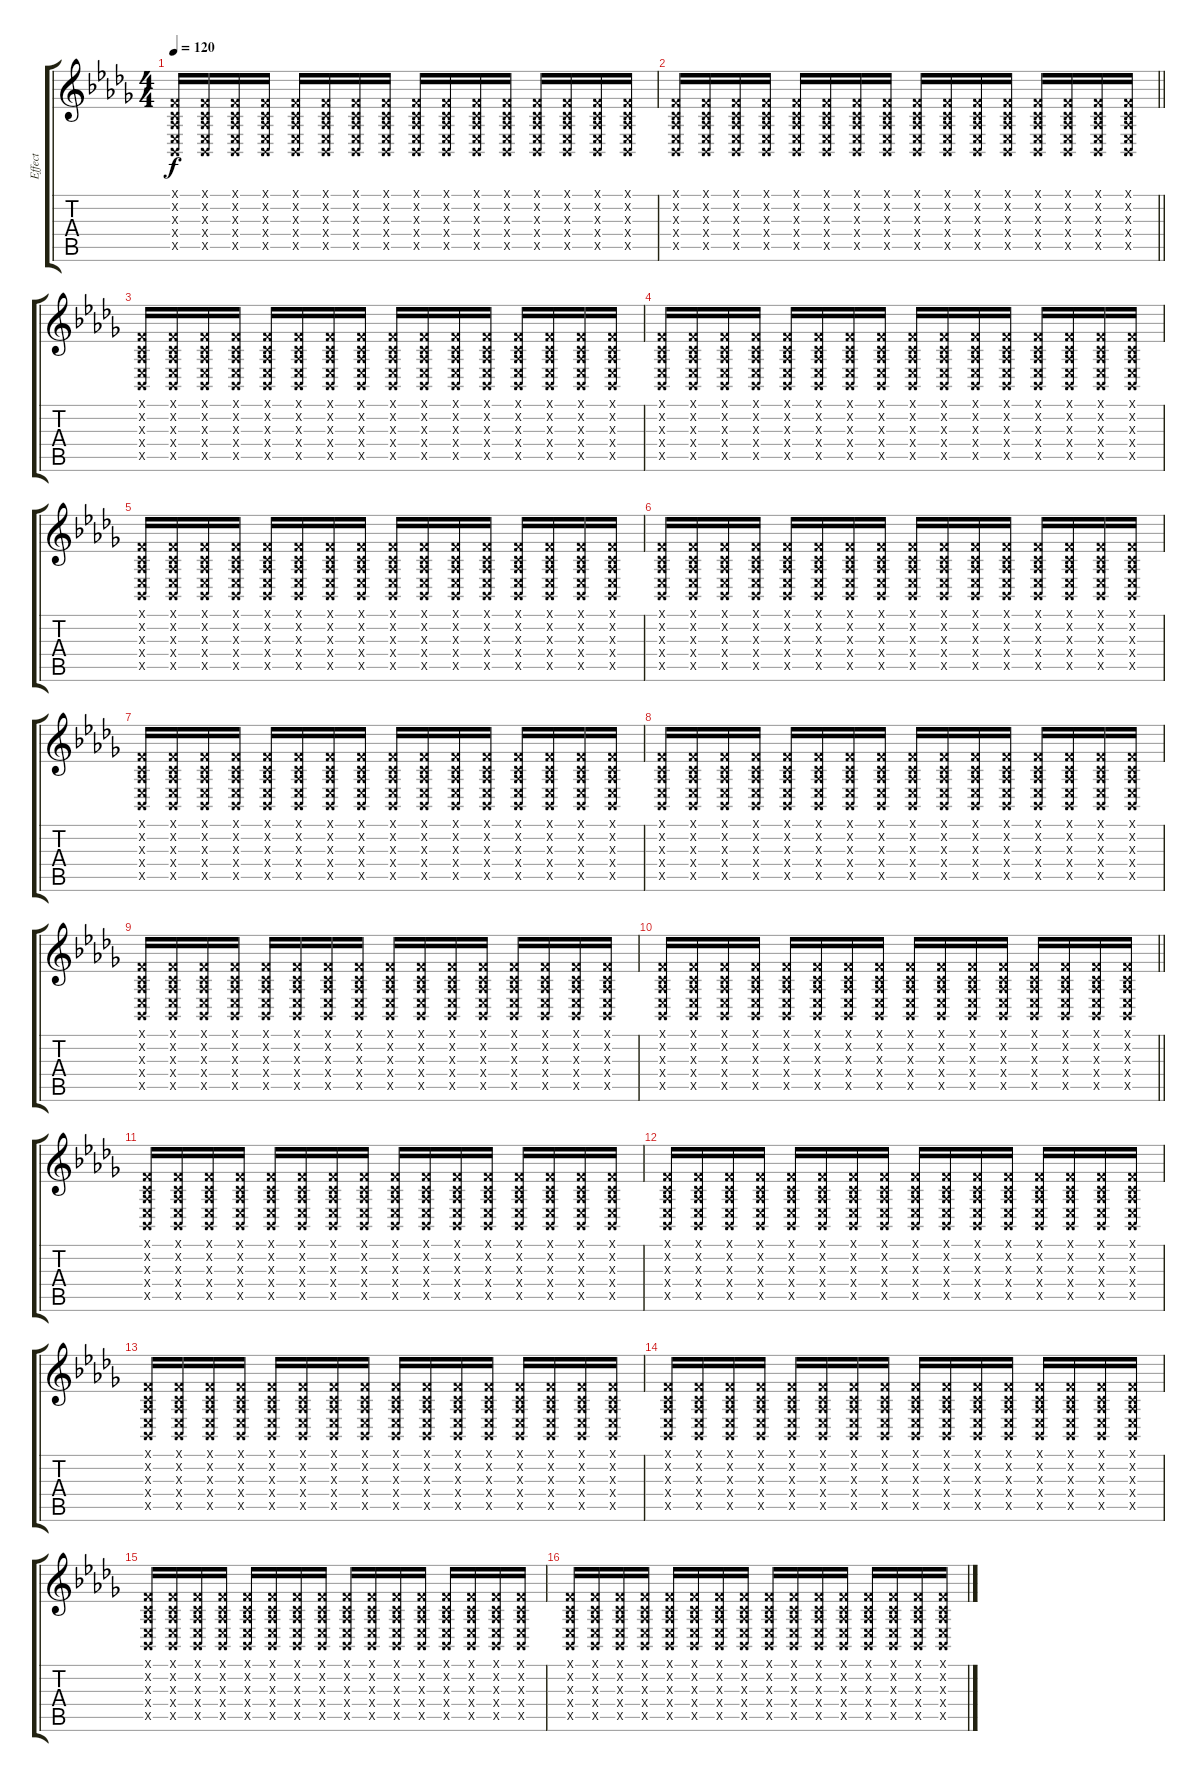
\track ("Effect" "Effect") {instrument guitarfretnoise}
\staff {score tabs}
\tuning (E4 B3 G3 D3 A2 E2) {hide}
\ts (4 4)
\tempo 120
\clef g2
\ks db
(1.1{x} 1.2{x} 1.3{x} 1.4{x} 1.5{x}).16{dy f} (1.1{x} 1.2{x} 1.3{x} 1.4{x} 1.5{x}).16 (1.1{x} 1.2{x} 1.3{x} 1.4{x} 1.5{x}).16 (1.1{x} 1.2{x} 1.3{x} 1.4{x} 1.5{x}).16 (1.1{x} 1.2{x} 1.3{x} 1.4{x} 1.5{x}).16 (1.1{x} 1.2{x} 1.3{x} 1.4{x} 1.5{x}).16 (1.1{x} 1.2{x} 1.3{x} 1.4{x} 1.5{x}).16 (1.1{x} 1.2{x} 1.3{x} 1.4{x} 1.5{x}).16 (1.1{x} 1.2{x} 1.3{x} 1.4{x} 1.5{x}).16 (1.1{x} 1.2{x} 1.3{x} 1.4{x} 1.5{x}).16 (1.1{x} 1.2{x} 1.3{x} 1.4{x} 1.5{x}).16 (1.1{x} 1.2{x} 1.3{x} 1.4{x} 1.5{x}).16 (1.1{x} 1.2{x} 1.3{x} 1.4{x} 1.5{x}).16 (1.1{x} 1.2{x} 1.3{x} 1.4{x} 1.5{x}).16 (1.1{x} 1.2{x} 1.3{x} 1.4{x} 1.5{x}).16 (1.1{x} 1.2{x} 1.3{x} 1.4{x} 1.5{x}).16 |
\barLineRight lightlight
(1.1{x} 1.2{x} 1.3{x} 1.4{x} 1.5{x}).16 (1.1{x} 1.2{x} 1.3{x} 1.4{x} 1.5{x}).16 (1.1{x} 1.2{x} 1.3{x} 1.4{x} 1.5{x}).16 (1.1{x} 1.2{x} 1.3{x} 1.4{x} 1.5{x}).16 (1.1{x} 1.2{x} 1.3{x} 1.4{x} 1.5{x}).16 (1.1{x} 1.2{x} 1.3{x} 1.4{x} 1.5{x}).16 (1.1{x} 1.2{x} 1.3{x} 1.4{x} 1.5{x}).16 (1.1{x} 1.2{x} 1.3{x} 1.4{x} 1.5{x}).16 (1.1{x} 1.2{x} 1.3{x} 1.4{x} 1.5{x}).16 (1.1{x} 1.2{x} 1.3{x} 1.4{x} 1.5{x}).16 (1.1{x} 1.2{x} 1.3{x} 1.4{x} 1.5{x}).16 (1.1{x} 1.2{x} 1.3{x} 1.4{x} 1.5{x}).16 (1.1{x} 1.2{x} 1.3{x} 1.4{x} 1.5{x}).16 (1.1{x} 1.2{x} 1.3{x} 1.4{x} 1.5{x}).16 (1.1{x} 1.2{x} 1.3{x} 1.4{x} 1.5{x}).16 (1.1{x} 1.2{x} 1.3{x} 1.4{x} 1.5{x}).16 |
(1.1{x} 1.2{x} 1.3{x} 1.4{x} 1.5{x}).16 (1.1{x} 1.2{x} 1.3{x} 1.4{x} 1.5{x}).16 (1.1{x} 1.2{x} 1.3{x} 1.4{x} 1.5{x}).16 (1.1{x} 1.2{x} 1.3{x} 1.4{x} 1.5{x}).16 (1.1{x} 1.2{x} 1.3{x} 1.4{x} 1.5{x}).16 (1.1{x} 1.2{x} 1.3{x} 1.4{x} 1.5{x}).16 (1.1{x} 1.2{x} 1.3{x} 1.4{x} 1.5{x}).16 (1.1{x} 1.2{x} 1.3{x} 1.4{x} 1.5{x}).16 (1.1{x} 1.2{x} 1.3{x} 1.4{x} 1.5{x}).16 (1.1{x} 1.2{x} 1.3{x} 1.4{x} 1.5{x}).16 (1.1{x} 1.2{x} 1.3{x} 1.4{x} 1.5{x}).16 (1.1{x} 1.2{x} 1.3{x} 1.4{x} 1.5{x}).16 (1.1{x} 1.2{x} 1.3{x} 1.4{x} 1.5{x}).16 (1.1{x} 1.2{x} 1.3{x} 1.4{x} 1.5{x}).16 (1.1{x} 1.2{x} 1.3{x} 1.4{x} 1.5{x}).16 (1.1{x} 1.2{x} 1.3{x} 1.4{x} 1.5{x}).16 |
(1.1{x} 1.2{x} 1.3{x} 1.4{x} 1.5{x}).16 (1.1{x} 1.2{x} 1.3{x} 1.4{x} 1.5{x}).16 (1.1{x} 1.2{x} 1.3{x} 1.4{x} 1.5{x}).16 (1.1{x} 1.2{x} 1.3{x} 1.4{x} 1.5{x}).16 (1.1{x} 1.2{x} 1.3{x} 1.4{x} 1.5{x}).16 (1.1{x} 1.2{x} 1.3{x} 1.4{x} 1.5{x}).16 (1.1{x} 1.2{x} 1.3{x} 1.4{x} 1.5{x}).16 (1.1{x} 1.2{x} 1.3{x} 1.4{x} 1.5{x}).16 (1.1{x} 1.2{x} 1.3{x} 1.4{x} 1.5{x}).16 (1.1{x} 1.2{x} 1.3{x} 1.4{x} 1.5{x}).16 (1.1{x} 1.2{x} 1.3{x} 1.4{x} 1.5{x}).16 (1.1{x} 1.2{x} 1.3{x} 1.4{x} 1.5{x}).16 (1.1{x} 1.2{x} 1.3{x} 1.4{x} 1.5{x}).16 (1.1{x} 1.2{x} 1.3{x} 1.4{x} 1.5{x}).16 (1.1{x} 1.2{x} 1.3{x} 1.4{x} 1.5{x}).16 (1.1{x} 1.2{x} 1.3{x} 1.4{x} 1.5{x}).16 |
(1.1{x} 1.2{x} 1.3{x} 1.4{x} 1.5{x}).16 (1.1{x} 1.2{x} 1.3{x} 1.4{x} 1.5{x}).16 (1.1{x} 1.2{x} 1.3{x} 1.4{x} 1.5{x}).16 (1.1{x} 1.2{x} 1.3{x} 1.4{x} 1.5{x}).16 (1.1{x} 1.2{x} 1.3{x} 1.4{x} 1.5{x}).16 (1.1{x} 1.2{x} 1.3{x} 1.4{x} 1.5{x}).16 (1.1{x} 1.2{x} 1.3{x} 1.4{x} 1.5{x}).16 (1.1{x} 1.2{x} 1.3{x} 1.4{x} 1.5{x}).16 (1.1{x} 1.2{x} 1.3{x} 1.4{x} 1.5{x}).16 (1.1{x} 1.2{x} 1.3{x} 1.4{x} 1.5{x}).16 (1.1{x} 1.2{x} 1.3{x} 1.4{x} 1.5{x}).16 (1.1{x} 1.2{x} 1.3{x} 1.4{x} 1.5{x}).16 (1.1{x} 1.2{x} 1.3{x} 1.4{x} 1.5{x}).16 (1.1{x} 1.2{x} 1.3{x} 1.4{x} 1.5{x}).16 (1.1{x} 1.2{x} 1.3{x} 1.4{x} 1.5{x}).16 (1.1{x} 1.2{x} 1.3{x} 1.4{x} 1.5{x}).16 |
(1.1{x} 1.2{x} 1.3{x} 1.4{x} 1.5{x}).16 (1.1{x} 1.2{x} 1.3{x} 1.4{x} 1.5{x}).16 (1.1{x} 1.2{x} 1.3{x} 1.4{x} 1.5{x}).16 (1.1{x} 1.2{x} 1.3{x} 1.4{x} 1.5{x}).16 (1.1{x} 1.2{x} 1.3{x} 1.4{x} 1.5{x}).16 (1.1{x} 1.2{x} 1.3{x} 1.4{x} 1.5{x}).16 (1.1{x} 1.2{x} 1.3{x} 1.4{x} 1.5{x}).16 (1.1{x} 1.2{x} 1.3{x} 1.4{x} 1.5{x}).16 (1.1{x} 1.2{x} 1.3{x} 1.4{x} 1.5{x}).16{txt ""} (1.1{x} 1.2{x} 1.3{x} 1.4{x} 1.5{x}).16 (1.1{x} 1.2{x} 1.3{x} 1.4{x} 1.5{x}).16 (1.1{x} 1.2{x} 1.3{x} 1.4{x} 1.5{x}).16 (1.1{x} 1.2{x} 1.3{x} 1.4{x} 1.5{x}).16 (1.1{x} 1.2{x} 1.3{x} 1.4{x} 1.5{x}).16 (1.1{x} 1.2{x} 1.3{x} 1.4{x} 1.5{x}).16 (1.1{x} 1.2{x} 1.3{x} 1.4{x} 1.5{x}).16 |
(1.1{x} 1.2{x} 1.3{x} 1.4{x} 1.5{x}).16 (1.1{x} 1.2{x} 1.3{x} 1.4{x} 1.5{x}).16 (1.1{x} 1.2{x} 1.3{x} 1.4{x} 1.5{x}).16 (1.1{x} 1.2{x} 1.3{x} 1.4{x} 1.5{x}).16 (1.1{x} 1.2{x} 1.3{x} 1.4{x} 1.5{x}).16 (1.1{x} 1.2{x} 1.3{x} 1.4{x} 1.5{x}).16 (1.1{x} 1.2{x} 1.3{x} 1.4{x} 1.5{x}).16 (1.1{x} 1.2{x} 1.3{x} 1.4{x} 1.5{x}).16 (1.1{x} 1.2{x} 1.3{x} 1.4{x} 1.5{x}).16 (1.1{x} 1.2{x} 1.3{x} 1.4{x} 1.5{x}).16 (1.1{x} 1.2{x} 1.3{x} 1.4{x} 1.5{x}).16 (1.1{x} 1.2{x} 1.3{x} 1.4{x} 1.5{x}).16 (1.1{x} 1.2{x} 1.3{x} 1.4{x} 1.5{x}).16 (1.1{x} 1.2{x} 1.3{x} 1.4{x} 1.5{x}).16 (1.1{x} 1.2{x} 1.3{x} 1.4{x} 1.5{x}).16 (1.1{x} 1.2{x} 1.3{x} 1.4{x} 1.5{x}).16 |
(1.1{x} 1.2{x} 1.3{x} 1.4{x} 1.5{x}).16 (1.1{x} 1.2{x} 1.3{x} 1.4{x} 1.5{x}).16 (1.1{x} 1.2{x} 1.3{x} 1.4{x} 1.5{x}).16 (1.1{x} 1.2{x} 1.3{x} 1.4{x} 1.5{x}).16 (1.1{x} 1.2{x} 1.3{x} 1.4{x} 1.5{x}).16 (1.1{x} 1.2{x} 1.3{x} 1.4{x} 1.5{x}).16 (1.1{x} 1.2{x} 1.3{x} 1.4{x} 1.5{x}).16 (1.1{x} 1.2{x} 1.3{x} 1.4{x} 1.5{x}).16 (1.1{x} 1.2{x} 1.3{x} 1.4{x} 1.5{x}).16 (1.1{x} 1.2{x} 1.3{x} 1.4{x} 1.5{x}).16 (1.1{x} 1.2{x} 1.3{x} 1.4{x} 1.5{x}).16 (1.1{x} 1.2{x} 1.3{x} 1.4{x} 1.5{x}).16 (1.1{x} 1.2{x} 1.3{x} 1.4{x} 1.5{x}).16 (1.1{x} 1.2{x} 1.3{x} 1.4{x} 1.5{x}).16 (1.1{x} 1.2{x} 1.3{x} 1.4{x} 1.5{x}).16 (1.1{x} 1.2{x} 1.3{x} 1.4{x} 1.5{x}).16 |
(1.1{x} 1.2{x} 1.3{x} 1.4{x} 1.5{x}).16 (1.1{x} 1.2{x} 1.3{x} 1.4{x} 1.5{x}).16 (1.1{x} 1.2{x} 1.3{x} 1.4{x} 1.5{x}).16 (1.1{x} 1.2{x} 1.3{x} 1.4{x} 1.5{x}).16 (1.1{x} 1.2{x} 1.3{x} 1.4{x} 1.5{x}).16 (1.1{x} 1.2{x} 1.3{x} 1.4{x} 1.5{x}).16 (1.1{x} 1.2{x} 1.3{x} 1.4{x} 1.5{x}).16 (1.1{x} 1.2{x} 1.3{x} 1.4{x} 1.5{x}).16 (1.1{x} 1.2{x} 1.3{x} 1.4{x} 1.5{x}).16 (1.1{x} 1.2{x} 1.3{x} 1.4{x} 1.5{x}).16 (1.1{x} 1.2{x} 1.3{x} 1.4{x} 1.5{x}).16 (1.1{x} 1.2{x} 1.3{x} 1.4{x} 1.5{x}).16 (1.1{x} 1.2{x} 1.3{x} 1.4{x} 1.5{x}).16 (1.1{x} 1.2{x} 1.3{x} 1.4{x} 1.5{x}).16 (1.1{x} 1.2{x} 1.3{x} 1.4{x} 1.5{x}).16 (1.1{x} 1.2{x} 1.3{x} 1.4{x} 1.5{x}).16 |
\barLineRight lightlight
(1.1{x} 1.2{x} 1.3{x} 1.4{x} 1.5{x}).16 (1.1{x} 1.2{x} 1.3{x} 1.4{x} 1.5{x}).16 (1.1{x} 1.2{x} 1.3{x} 1.4{x} 1.5{x}).16 (1.1{x} 1.2{x} 1.3{x} 1.4{x} 1.5{x}).16 (1.1{x} 1.2{x} 1.3{x} 1.4{x} 1.5{x}).16 (1.1{x} 1.2{x} 1.3{x} 1.4{x} 1.5{x}).16 (1.1{x} 1.2{x} 1.3{x} 1.4{x} 1.5{x}).16 (1.1{x} 1.2{x} 1.3{x} 1.4{x} 1.5{x}).16 (1.1{x} 1.2{x} 1.3{x} 1.4{x} 1.5{x}).16 (1.1{x} 1.2{x} 1.3{x} 1.4{x} 1.5{x}).16 (1.1{x} 1.2{x} 1.3{x} 1.4{x} 1.5{x}).16 (1.1{x} 1.2{x} 1.3{x} 1.4{x} 1.5{x}).16 (1.1{x} 1.2{x} 1.3{x} 1.4{x} 1.5{x}).16 (1.1{x} 1.2{x} 1.3{x} 1.4{x} 1.5{x}).16 (1.1{x} 1.2{x} 1.3{x} 1.4{x} 1.5{x}).16 (1.1{x} 1.2{x} 1.3{x} 1.4{x} 1.5{x}).16 |
(1.1{x} 1.2{x} 1.3{x} 1.4{x} 1.5{x}).16 (1.1{x} 1.2{x} 1.3{x} 1.4{x} 1.5{x}).16 (1.1{x} 1.2{x} 1.3{x} 1.4{x} 1.5{x}).16 (1.1{x} 1.2{x} 1.3{x} 1.4{x} 1.5{x}).16 (1.1{x} 1.2{x} 1.3{x} 1.4{x} 1.5{x}).16 (1.1{x} 1.2{x} 1.3{x} 1.4{x} 1.5{x}).16 (1.1{x} 1.2{x} 1.3{x} 1.4{x} 1.5{x}).16 (1.1{x} 1.2{x} 1.3{x} 1.4{x} 1.5{x}).16 (1.1{x} 1.2{x} 1.3{x} 1.4{x} 1.5{x}).16 (1.1{x} 1.2{x} 1.3{x} 1.4{x} 1.5{x}).16 (1.1{x} 1.2{x} 1.3{x} 1.4{x} 1.5{x}).16 (1.1{x} 1.2{x} 1.3{x} 1.4{x} 1.5{x}).16 (1.1{x} 1.2{x} 1.3{x} 1.4{x} 1.5{x}).16 (1.1{x} 1.2{x} 1.3{x} 1.4{x} 1.5{x}).16 (1.1{x} 1.2{x} 1.3{x} 1.4{x} 1.5{x}).16 (1.1{x} 1.2{x} 1.3{x} 1.4{x} 1.5{x}).16 |
(1.1{x} 1.2{x} 1.3{x} 1.4{x} 1.5{x}).16 (1.1{x} 1.2{x} 1.3{x} 1.4{x} 1.5{x}).16 (1.1{x} 1.2{x} 1.3{x} 1.4{x} 1.5{x}).16 (1.1{x} 1.2{x} 1.3{x} 1.4{x} 1.5{x}).16 (1.1{x} 1.2{x} 1.3{x} 1.4{x} 1.5{x}).16 (1.1{x} 1.2{x} 1.3{x} 1.4{x} 1.5{x}).16 (1.1{x} 1.2{x} 1.3{x} 1.4{x} 1.5{x}).16 (1.1{x} 1.2{x} 1.3{x} 1.4{x} 1.5{x}).16 (1.1{x} 1.2{x} 1.3{x} 1.4{x} 1.5{x}).16 (1.1{x} 1.2{x} 1.3{x} 1.4{x} 1.5{x}).16 (1.1{x} 1.2{x} 1.3{x} 1.4{x} 1.5{x}).16 (1.1{x} 1.2{x} 1.3{x} 1.4{x} 1.5{x}).16 (1.1{x} 1.2{x} 1.3{x} 1.4{x} 1.5{x}).16 (1.1{x} 1.2{x} 1.3{x} 1.4{x} 1.5{x}).16 (1.1{x} 1.2{x} 1.3{x} 1.4{x} 1.5{x}).16 (1.1{x} 1.2{x} 1.3{x} 1.4{x} 1.5{x}).16 |
(1.1{x} 1.2{x} 1.3{x} 1.4{x} 1.5{x}).16 (1.1{x} 1.2{x} 1.3{x} 1.4{x} 1.5{x}).16 (1.1{x} 1.2{x} 1.3{x} 1.4{x} 1.5{x}).16 (1.1{x} 1.2{x} 1.3{x} 1.4{x} 1.5{x}).16 (1.1{x} 1.2{x} 1.3{x} 1.4{x} 1.5{x}).16 (1.1{x} 1.2{x} 1.3{x} 1.4{x} 1.5{x}).16 (1.1{x} 1.2{x} 1.3{x} 1.4{x} 1.5{x}).16 (1.1{x} 1.2{x} 1.3{x} 1.4{x} 1.5{x}).16 (1.1{x} 1.2{x} 1.3{x} 1.4{x} 1.5{x}).16 (1.1{x} 1.2{x} 1.3{x} 1.4{x} 1.5{x}).16 (1.1{x} 1.2{x} 1.3{x} 1.4{x} 1.5{x}).16 (1.1{x} 1.2{x} 1.3{x} 1.4{x} 1.5{x}).16 (1.1{x} 1.2{x} 1.3{x} 1.4{x} 1.5{x}).16 (1.1{x} 1.2{x} 1.3{x} 1.4{x} 1.5{x}).16 (1.1{x} 1.2{x} 1.3{x} 1.4{x} 1.5{x}).16 (1.1{x} 1.2{x} 1.3{x} 1.4{x} 1.5{x}).16 |
(1.1{x} 1.2{x} 1.3{x} 1.4{x} 1.5{x}).16 (1.1{x} 1.2{x} 1.3{x} 1.4{x} 1.5{x}).16 (1.1{x} 1.2{x} 1.3{x} 1.4{x} 1.5{x}).16 (1.1{x} 1.2{x} 1.3{x} 1.4{x} 1.5{x}).16 (1.1{x} 1.2{x} 1.3{x} 1.4{x} 1.5{x}).16 (1.1{x} 1.2{x} 1.3{x} 1.4{x} 1.5{x}).16 (1.1{x} 1.2{x} 1.3{x} 1.4{x} 1.5{x}).16 (1.1{x} 1.2{x} 1.3{x} 1.4{x} 1.5{x}).16 (1.1{x} 1.2{x} 1.3{x} 1.4{x} 1.5{x}).16 (1.1{x} 1.2{x} 1.3{x} 1.4{x} 1.5{x}).16 (1.1{x} 1.2{x} 1.3{x} 1.4{x} 1.5{x}).16 (1.1{x} 1.2{x} 1.3{x} 1.4{x} 1.5{x}).16 (1.1{x} 1.2{x} 1.3{x} 1.4{x} 1.5{x}).16 (1.1{x} 1.2{x} 1.3{x} 1.4{x} 1.5{x}).16 (1.1{x} 1.2{x} 1.3{x} 1.4{x} 1.5{x}).16 (1.1{x} 1.2{x} 1.3{x} 1.4{x} 1.5{x}).16 |
(1.1{x} 1.2{x} 1.3{x} 1.4{x} 1.5{x}).16 (1.1{x} 1.2{x} 1.3{x} 1.4{x} 1.5{x}).16 (1.1{x} 1.2{x} 1.3{x} 1.4{x} 1.5{x}).16 (1.1{x} 1.2{x} 1.3{x} 1.4{x} 1.5{x}).16 (1.1{x} 1.2{x} 1.3{x} 1.4{x} 1.5{x}).16 (1.1{x} 1.2{x} 1.3{x} 1.4{x} 1.5{x}).16 (1.1{x} 1.2{x} 1.3{x} 1.4{x} 1.5{x}).16 (1.1{x} 1.2{x} 1.3{x} 1.4{x} 1.5{x}).16 (1.1{x} 1.2{x} 1.3{x} 1.4{x} 1.5{x}).16 (1.1{x} 1.2{x} 1.3{x} 1.4{x} 1.5{x}).16 (1.1{x} 1.2{x} 1.3{x} 1.4{x} 1.5{x}).16 (1.1{x} 1.2{x} 1.3{x} 1.4{x} 1.5{x}).16 (1.1{x} 1.2{x} 1.3{x} 1.4{x} 1.5{x}).16 (1.1{x} 1.2{x} 1.3{x} 1.4{x} 1.5{x}).16 (1.1{x} 1.2{x} 1.3{x} 1.4{x} 1.5{x}).16 (1.1{x} 1.2{x} 1.3{x} 1.4{x} 1.5{x}).16 |
(1.1{x} 1.2{x} 1.3{x} 1.4{x} 1.5{x}).16 (1.1{x} 1.2{x} 1.3{x} 1.4{x} 1.5{x}).16 (1.1{x} 1.2{x} 1.3{x} 1.4{x} 1.5{x}).16 (1.1{x} 1.2{x} 1.3{x} 1.4{x} 1.5{x}).16 (1.1{x} 1.2{x} 1.3{x} 1.4{x} 1.5{x}).16 (1.1{x} 1.2{x} 1.3{x} 1.4{x} 1.5{x}).16 (1.1{x} 1.2{x} 1.3{x} 1.4{x} 1.5{x}).16 (1.1{x} 1.2{x} 1.3{x} 1.4{x} 1.5{x}).16 (1.1{x} 1.2{x} 1.3{x} 1.4{x} 1.5{x}).16 (1.1{x} 1.2{x} 1.3{x} 1.4{x} 1.5{x}).16 (1.1{x} 1.2{x} 1.3{x} 1.4{x} 1.5{x}).16 (1.1{x} 1.2{x} 1.3{x} 1.4{x} 1.5{x}).16 (1.1{x} 1.2{x} 1.3{x} 1.4{x} 1.5{x}).16 (1.1{x} 1.2{x} 1.3{x} 1.4{x} 1.5{x}).16 (1.1{x} 1.2{x} 1.3{x} 1.4{x} 1.5{x}).16 (1.1{x} 1.2{x} 1.3{x} 1.4{x} 1.5{x}).16
